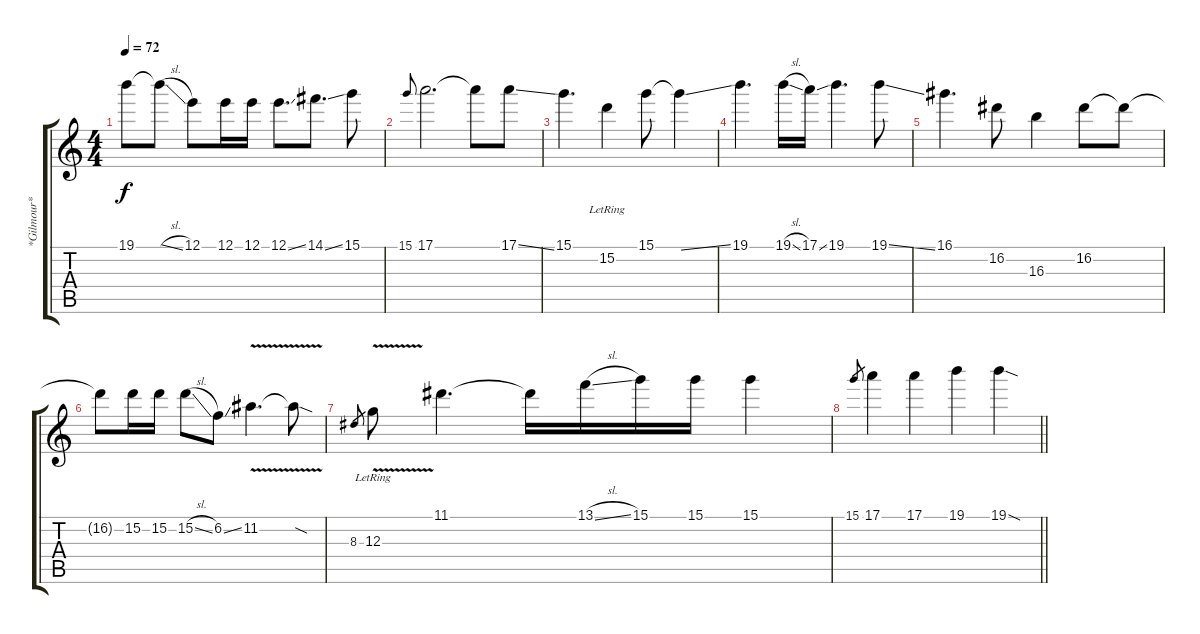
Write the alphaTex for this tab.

\track ("*Gilmour* (Clean Electric w/Reverb/Fuzz)" "*Gilmour* ") {instrument electricguitarjazz}
\staff {score tabs}
\tuning (E4 B3 G3 D3 A2 E2) {hide}
\ts (4 4)
\tempo 72
\clef g2
\ks c
19.1.8{dy f volume 15 balance 8} 19.1{sl t}.8 12.1.8 12.1.16 12.1.16 12.1{ss}.8{d} 14.1{ss}.8{d} 15.1.8 |
15.1.8{gr onbeat} 17.1.2{d} 17.1{t}.8 17.1{ss}.8 |
15.1.4{d} 15.2{lr}.4 15.1.8 15.1{ss t}.4 |
19.1.4{d} 19.1{sl}.16 17.1{ss}.16 19.1.4{d} 19.1{ss}.8 |
16.1.4{d} 16.2.8 16.3.4 16.2.8 16.2{t}.8 |
16.2{t}.8 15.2.16 15.2.16 15.2{sl}.8 6.2{ss}.8 11.2{v}.4{d} 11.2{sod t}.8 |
8.3.8{gr} 12.3{v lr}.8 11.1.4{d} 11.1{t}.16 13.1{sl}.16 15.1.16 15.1.16 15.1.4 |
\barLineRight lightlight
15.1.8{gr} 17.1.4 17.1.4 19.1.4 19.1{sod}.4
